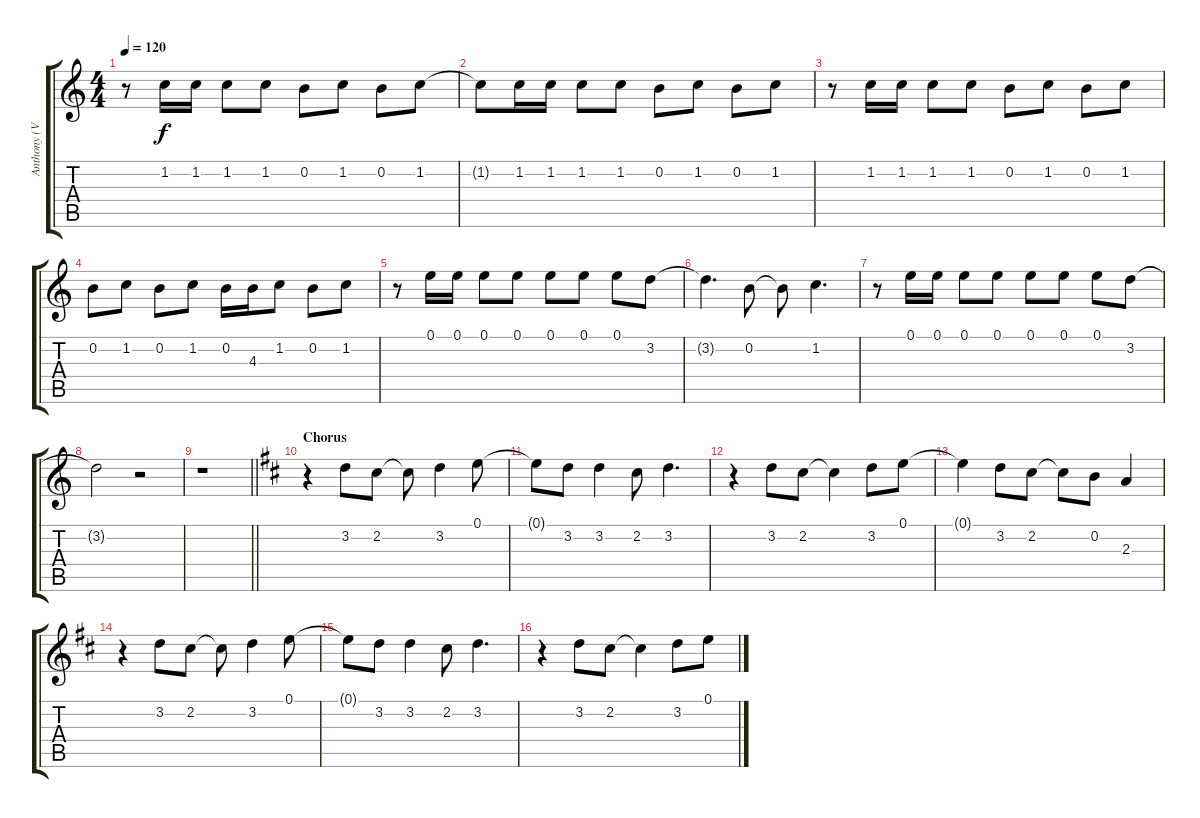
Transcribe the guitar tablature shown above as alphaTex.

\track ("Anthony (Vocals)" "Anthony (V") {instrument distortionguitar}
\staff {score tabs}
\tuning (E4 B3 G3 D3 A2 E2) {hide}
\ts (4 4)
\tempo 120
\clef g2
\ks c
r.8{dy f} 1.2.16 1.2.16 1.2.8 1.2.8 0.2.8 1.2.8 0.2.8 1.2.8 |
1.2{t}.8 1.2.16 1.2.16 1.2.8 1.2.8 0.2.8 1.2.8 0.2.8 1.2.8 |
r.8 1.2.16 1.2.16 1.2.8 1.2.8 0.2.8 1.2.8 0.2.8 1.2.8 |
0.2.8 1.2.8 0.2.8 1.2.8 0.2.16 4.3.16 1.2.8 0.2.8 1.2.8 |
r.8 0.1.16 0.1.16 0.1.8 0.1.8 0.1.8 0.1.8 0.1.8 3.2.8 |
3.2{t}.4{d} 0.2.8 0.2{t}.8 1.2.4{d} |
r.8 0.1.16 0.1.16 0.1.8 0.1.8 0.1.8 0.1.8 0.1.8 3.2.8 |
3.2{t}.2 r.2 |
\barLineRight lightlight
r.1 |
\section ("" "Chorus")
\ks d
r.4 3.2.8 2.2.8 2.2{t}.8 3.2.4 0.1.8 |
0.1{t}.8 3.2.8 3.2.4 2.2.8 3.2.4{d} |
r.4 3.2.8 2.2.8 2.2{t}.4 3.2.8 0.1.8 |
0.1{t}.4 3.2.8 2.2.8 2.2{t}.8 0.2.8 2.3.4 |
r.4 3.2.8 2.2.8 2.2{t}.8 3.2.4 0.1.8 |
0.1{t}.8 3.2.8 3.2.4 2.2.8 3.2.4{d} |
r.4 3.2.8 2.2.8 2.2{t}.4 3.2.8 0.1.8
